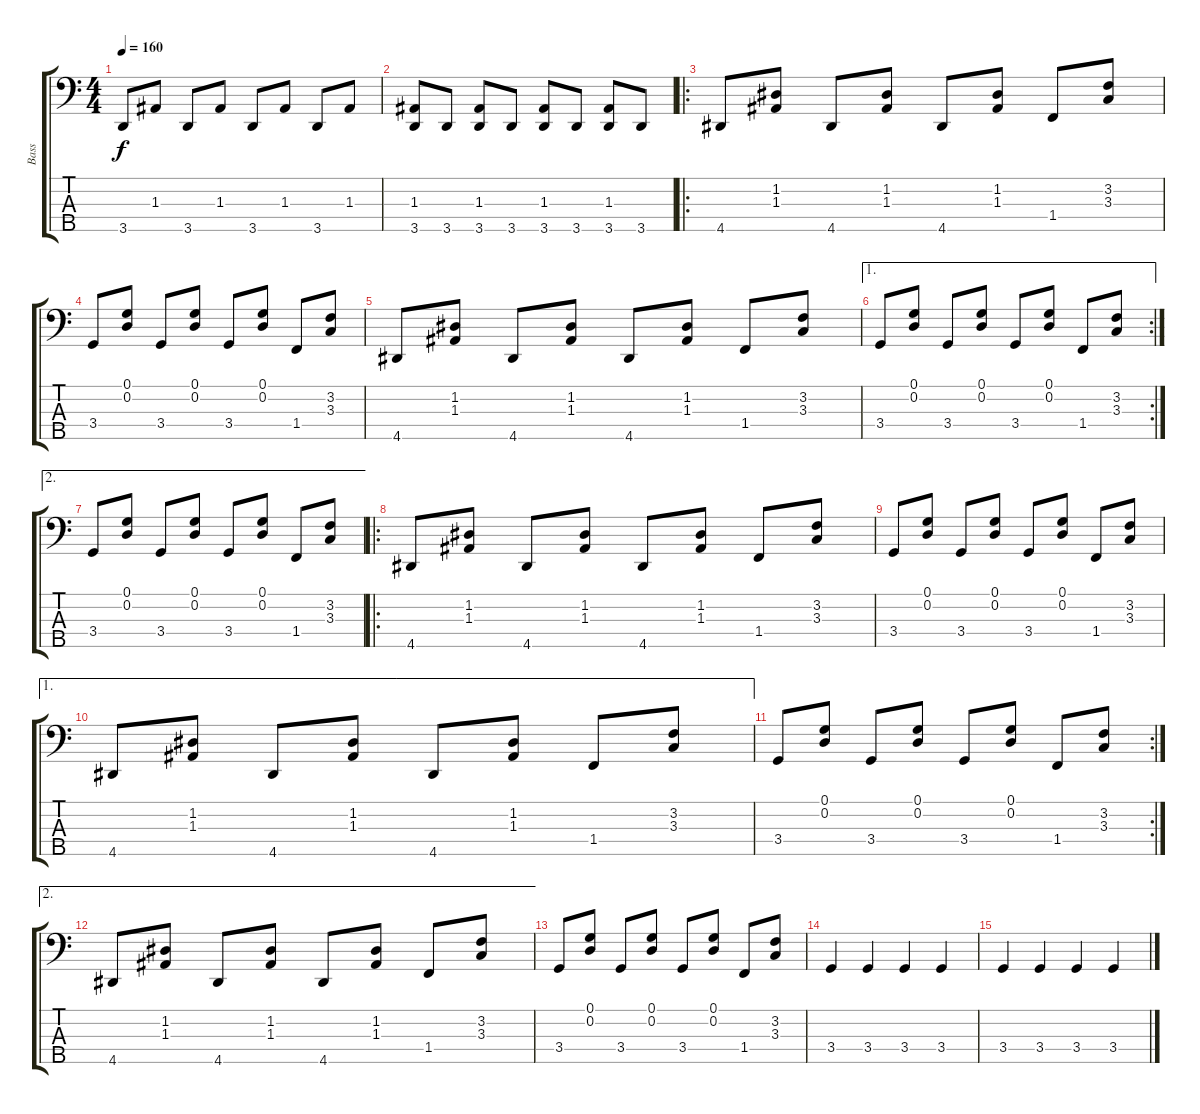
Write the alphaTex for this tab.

\track ("Bass" "Bass") {instrument electricguitarjazz}
\staff {score tabs}
\tuning (G2 D2 A1 E1 B0) {hide}
\ts (4 4)
\tempo 160
\clef f4
\ks c
3.5.8{dy f} 1.3.8 3.5.8 1.3.8 3.5.8 1.3.8 3.5.8 1.3.8 |
(1.3 3.5).8 3.5.8 (1.3 3.5).8 3.5.8 (1.3 3.5).8 3.5.8 (1.3 3.5).8 3.5.8 |
\ro
4.5.8 (1.2 1.3).8 4.5.8 (1.2 1.3).8 4.5.8 (1.2 1.3).8 1.4.8 (3.2 3.3).8 |
3.4.8 (0.1 0.2).8 3.4.8 (0.1 0.2).8 3.4.8 (0.1 0.2).8 1.4.8 (3.2 3.3).8 |
4.5.8 (1.2 1.3).8 4.5.8 (1.2 1.3).8 4.5.8 (1.2 1.3).8 1.4.8 (3.2 3.3).8 |
\ae 1
\rc 2
3.4.8 (0.1 0.2).8 3.4.8 (0.1 0.2).8 3.4.8 (0.1 0.2).8 1.4.8 (3.2 3.3).8 |
\ae 2
3.4.8 (0.1 0.2).8 3.4.8 (0.1 0.2).8 3.4.8 (0.1 0.2).8 1.4.8 (3.2 3.3).8 |
\ro
4.5.8 (1.2 1.3).8 4.5.8 (1.2 1.3).8 4.5.8 (1.2 1.3).8 1.4.8 (3.2 3.3).8 |
3.4.8 (0.1 0.2).8 3.4.8 (0.1 0.2).8 3.4.8 (0.1 0.2).8 1.4.8 (3.2 3.3).8 |
\ae 1
4.5.8 (1.2 1.3).8 4.5.8 (1.2 1.3).8 4.5.8 (1.2 1.3).8 1.4.8 (3.2 3.3).8 |
\rc 2
3.4.8 (0.1 0.2).8 3.4.8 (0.1 0.2).8 3.4.8 (0.1 0.2).8 1.4.8 (3.2 3.3).8 |
\ae 2
4.5.8 (1.2 1.3).8 4.5.8 (1.2 1.3).8 4.5.8 (1.2 1.3).8 1.4.8 (3.2 3.3).8 |
3.4.8 (0.1 0.2).8 3.4.8 (0.1 0.2).8 3.4.8 (0.1 0.2).8 1.4.8 (3.2 3.3).8 |
3.4.4 3.4.4 3.4.4 3.4.4 |
3.4.4 3.4.4 3.4.4 3.4.4
